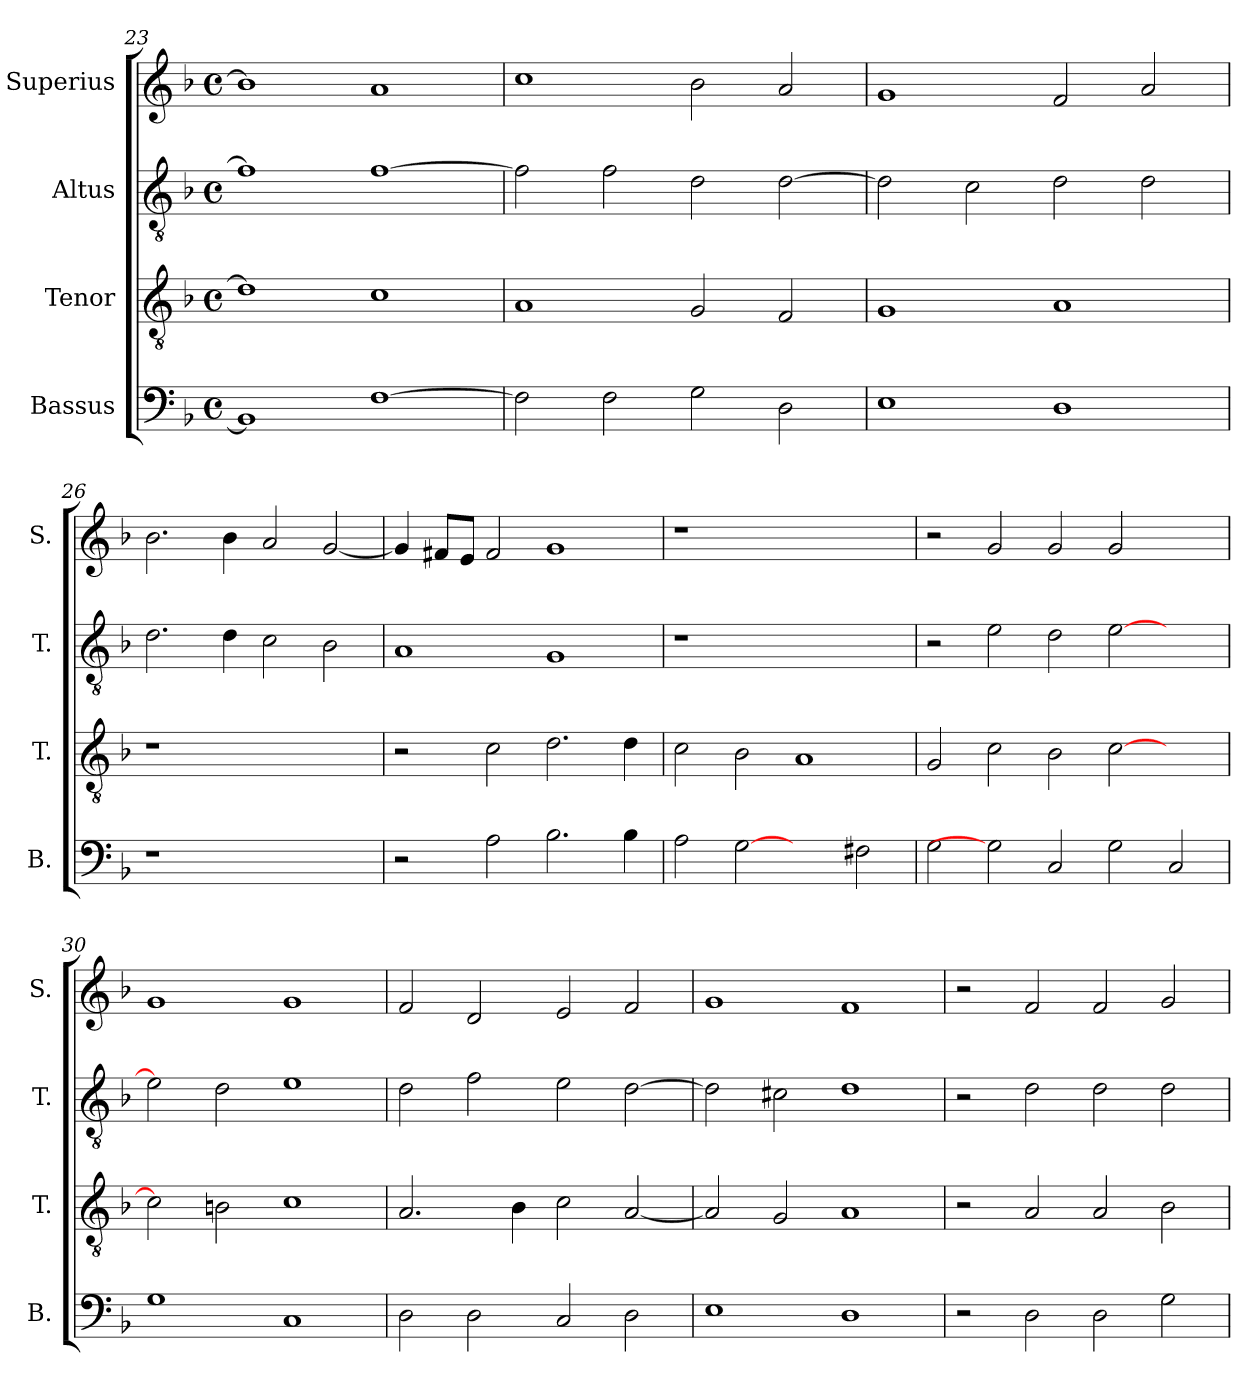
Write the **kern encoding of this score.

**kern	**kern	**kern	**kern
*part4	*part3	*part2	*part1
*staff4	*staff3	*staff2	*staff1
*I"Bassus	*I"Tenor	*I"Altus	*I"Superius
*I'B.	*I'T.	*I'T.	*I'S.
*clefF4	*clefGv2	*clefGv2	*clefG2
*	*ITrd7c12	*ITrd7c12	*
*k[b-]	*k[b-]	*k[b-]	*k[b-]
*F:	*F:	*F:	*F:
*M4/4	*M4/4	*M4/4	*M4/4
*met(c)	*met(c)	*met(c)	*met(c)
=23	=23	=23	=23
1BB-i]	1Di]	1Fi]	1b-i]
[>1Fi	1Ci	[>1Fi	1ai
=24	=24	=24	=24
2Fi\]	1AAi	2Fi\]	1cci
2Fi\	.	2Fi\	.
2Gi\	2GGi/	2Di\	2b-i\
2Di\	2FFi/	[>2Di\	2ai/
=25	=25	=25	=25
1Ei	1GGi	2Di\]	1gi
.	.	2Ci\	.
1Di	1AAi	2Di\	2fi/
.	.	2Di\	2ai/
!!LO:LB:g=z
=26	=26	=26	=26
!LO:N:vis=1	!LO:N:vis=1	!	!
1r	1r	2.Di\	2.b-i\
.	.	4Di\	4b-i\
1ryy	1ryy	2Ci\	2ai/
.	.	2BB-i\	[<2gi/
=27	=27	=27	=27
2r	2r	1AAi	4gi/]
.	.	.	8f#Xi/L
.	.	.	8ei/J
2Ai\	2Ci\	.	2f#i/
2.B-i\	2.Di\	1GGi	1gi
4B-i\	4Di\	.	.
=28	=28	=28	=28
!	!	!LO:N:vis=1	!LO:N:vis=1
2Ai\	2Ci\	1r	1r
[2Gi	2BB-i\	.	.
2ryy	1AAi	1ryy	1ryy
2F#Xi\	.	.	.
=29	=29	=29	=29
2Gi\	2GGi/	2r	2r
2Gi]	2Ci\	2Ei\	2gi/
2Ci/	2BB-i\	2Di\	2gi/
2Gi\	[>2Ci\	[>2Ei\	2gi/
2Ci/	2ryy	2ryy	2ryy
=30	=30	=30	=30
1Gi	2Ci\]	2Ei\]	1gi
.	2BBni\	2Di\	.
1Ci	1Ci	1Ei	1gi
!!LO:PB:g=z
=31	=31	=31	=31
2Di\	2.AAi/	2Di\	2fi/
2Di\	.	2Fi\	2di/
.	4BB-i\	.	.
2Ci/	2Ci\	2Ei\	2ei/
2Di\	[<2AAi/	[>2Di\	2fi/
=32	=32	=32	=32
1Ei	2AAi/]	2Di\]	1gi
.	2GGi/	2C#Xi\	.
1Di	1AAi	1Di	1fi
=33	=33	=33	=33
2r	2r	2r	2r
2Di\	2AAi/	2Di\	2fi/
2Di\	2AAi/	2Di\	2fi/
2Gi\	2BB-i\	2Di\	2gi/
=	=	=	=
*-	*-	*-	*-
